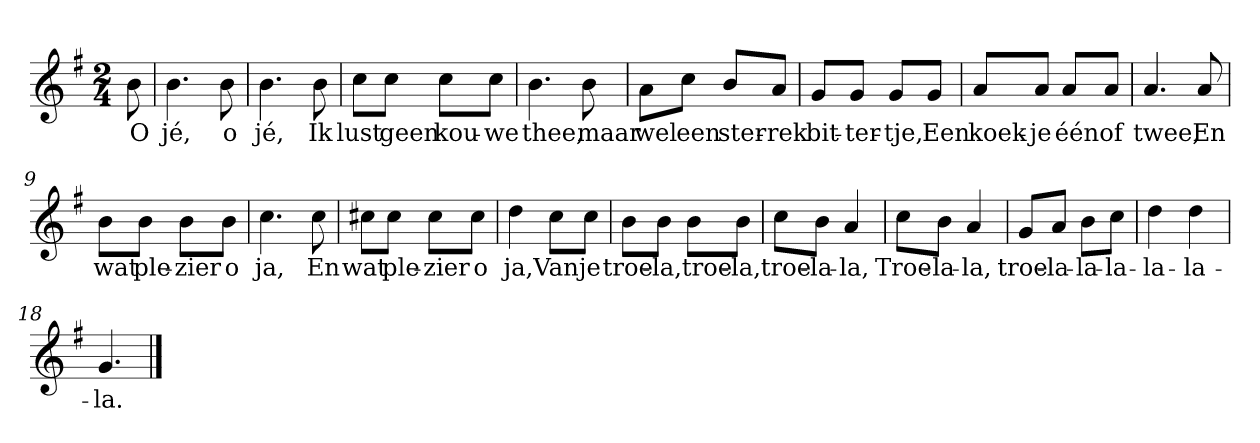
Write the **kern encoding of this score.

**kern	**text
*part1	*part1
*staff1	*staff1
*clefG2	*
*k[f#]	*
*G:	*
*M2/4	*
*MM120	*
=	=
8b	O
=1	=1
4.b	jé,
8b	o
=2	=2
4.b	jé,
8b	Ik
=3	=3
8cc\L	lust
8cc\J	geen
8cc\L	kou-
8cc\J	-we
=4	=4
4.b	thee,
8b	maar
=5	=5
8a\L	wel
8cc\J	een
8b/L	ster-
8a/J	-rek
=6	=6
8g/L	bit-
8g/J	-ter-
8g/L	-tje,
8g/J	Een
=7	=7
8a/L	koek-
8a/J	-je
8a/L	één
8a/J	of
=8	=8
4.a	twee,
8a	En
=9	=9
8b\L	wat
8b\J	ple-
8b\L	-zier
8b\J	o
=10	=10
4.cc	ja,
8cc	En
=11	=11
8cc#X\L	wat
8cc#\J	ple-
8cc#\L	-zier
8cc#\J	o
=12	=12
4dd	ja,
8cc\L	Van
8cc\J	je
=13	=13
8b\L	troe-
8b\J	-la,
8b\L	troe-
8b\J	-la,
=14	=14
8cc\L	troe-
8b\J	-la-
4a	-la,
=15	=15
8cc\L	Troe-
8b\J	-la-
4a	-la,
=16	=16
8g/L	troe-
8a/J	-la-
8b\L	-la-
8cc\J	-la-
=17	=17
4dd	-la-
4dd	-la-
=18	=18
4.g	-la.
==	==
*-	*-
